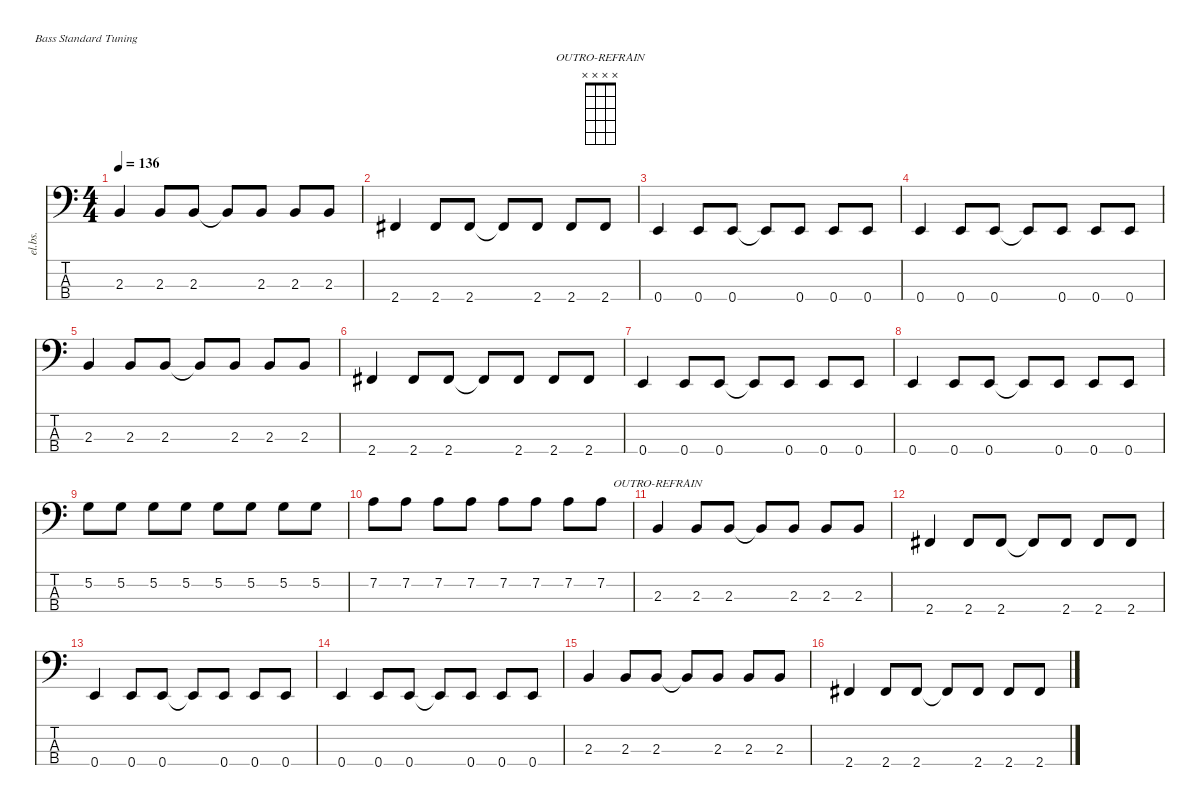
\defaultSystemsLayout 4
\hideDynamics
\bracketExtendMode nobrackets
\otherSystemsTrackNameOrientation horizontal
\track ("Bass" "el.bs.") {instrument electricbassfinger}
\staff {score tabs}
\tuning (G2 D2 A1 E1)
\chord ("OUTRO-REFRAIN" x x x x)
\ts (4 4)
\tempo 136
\clef f4
\ks c
2.3.4{dy f} 2.3.8 2.3.8 2.3{t}.8 2.3.8 2.3.8 2.3.8 |
2.4{acc #}.4 2.4{acc #}.8 2.4{acc #}.8 2.4{t acc #}.8 2.4{acc #}.8 2.4{acc #}.8 2.4{acc #}.8 |
0.4.4 0.4.8 0.4.8 0.4{t}.8 0.4.8 0.4.8 0.4.8 |
0.4.4 0.4.8 0.4.8 0.4{t}.8 0.4.8 0.4.8 0.4.8 |
2.3.4 2.3.8 2.3.8 2.3{t}.8 2.3.8 2.3.8 2.3.8 |
2.4{acc #}.4 2.4{acc #}.8 2.4{acc #}.8 2.4{t acc #}.8 2.4{acc #}.8 2.4{acc #}.8 2.4{acc #}.8 |
0.4.4 0.4.8 0.4.8 0.4{t}.8 0.4.8 0.4.8 0.4.8 |
0.4.4 0.4.8 0.4.8 0.4{t}.8 0.4.8 0.4.8 0.4.8 |
5.2.8 5.2.8 5.2.8 5.2.8 5.2.8 5.2.8 5.2.8 5.2.8 |
7.2.8 7.2.8 7.2.8 7.2.8 7.2.8 7.2.8 7.2.8 7.2.8 |
2.3.4{ch "OUTRO-REFRAIN"} 2.3.8 2.3.8 2.3{t}.8 2.3.8 2.3.8 2.3.8 |
2.4{acc #}.4 2.4{acc #}.8 2.4{acc #}.8 2.4{t acc #}.8 2.4{acc #}.8 2.4{acc #}.8 2.4{acc #}.8 |
0.4.4 0.4.8 0.4.8 0.4{t}.8 0.4.8 0.4.8 0.4.8 |
0.4.4 0.4.8 0.4.8 0.4{t}.8 0.4.8 0.4.8 0.4.8 |
2.3.4 2.3.8 2.3.8 2.3{t}.8 2.3.8 2.3.8 2.3.8 |
2.4{acc #}.4 2.4{acc #}.8 2.4{acc #}.8 2.4{t acc #}.8 2.4{acc #}.8 2.4{acc #}.8 2.4{acc #}.8
